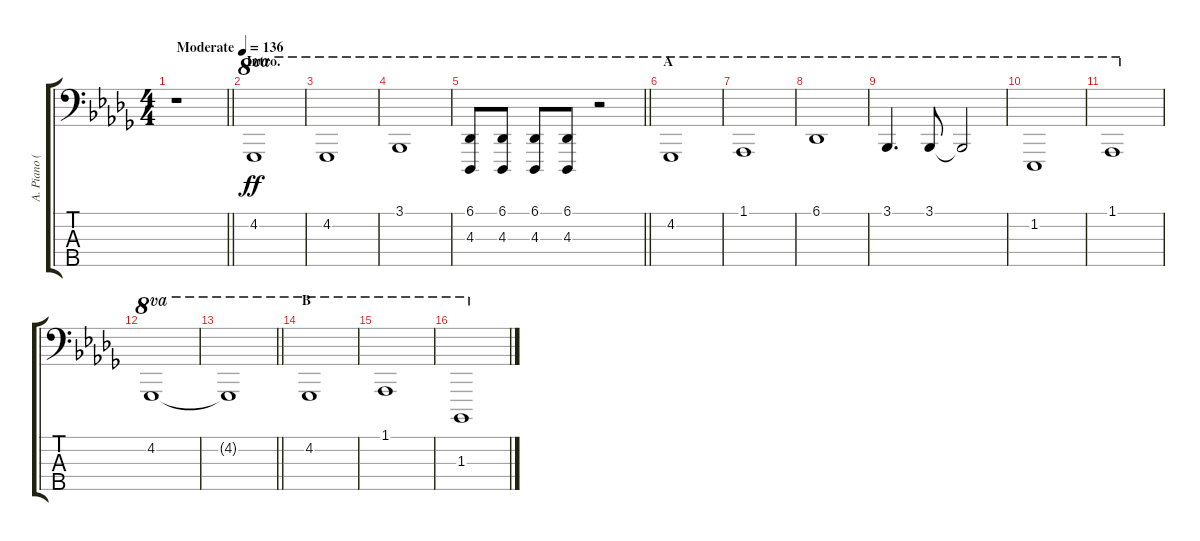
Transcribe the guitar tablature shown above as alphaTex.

\track ("A. Piano (Left Hand)" "A. Piano (") {instrument acousticgrandpiano}
\staff {score tabs}
\tuning (G2 D2 A1 E1 B0) {hide}
\ts (4 4)
\tempo (136 "Moderate")
\clef f4
\barLineRight lightlight
\ks db
r.1{dy ff instrument acousticgrandpiano} |
\section ("" "Intro.")
4.2.1{ot 8va} |
4.2.1{ot 8va} |
3.1.1{ot 8va} |
\barLineRight lightlight
(6.1 4.3).8{ot 8va} (6.1 4.3).8{ot 8va} (6.1 4.3).8{ot 8va} (6.1 4.3).8{ot 8va} r.2{ot 8va} |
\section ("" "A")
4.2.1{ot 8va} |
1.1.1{ot 8va} |
6.1.1{ot 8va} |
3.1.4{d ot 8va} 3.1.8{ot 8va} 3.1{t}.2{ot 8va} |
1.2.1{ot 8va} |
1.1.1{ot 8va} |
4.2.1{ot 8va} |
\barLineRight lightlight
4.2{t}.1{ot 8va} |
\section ("" "B")
4.2.1{ot 8va} |
1.1.1{ot 8va} |
1.3.1{ot 8va}
